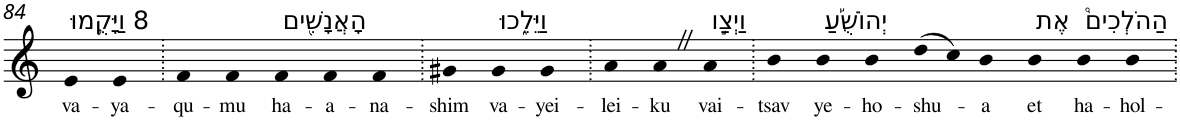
**kern	**text
*part1	*part1
*staff1	*staff1
*I"Piano	*
*I'Pno	*
!!LO:PB:g=z
*clefG2	*
*k[]	*
=84	=84
!LO:TX:a:t=8 וַיָּקֻ֥מוּ	!
!	!LO:LY:b
4e	va-
!	!LO:LY:b
4e	-ya-
=85.	=85.
!	!LO:LY:b
4f	-qu-
!	!LO:LY:b
4f	-mu
!LO:TX:a:t=הָאֲנָשִׁ֖ים	!
!	!LO:LY:b
4f	ha-
!	!LO:LY:b
4f	-a-
!	!LO:LY:b
4f	-na-
=86.	=86.
!	!LO:LY:b
4g#X	-shim
!LO:TX:a:t=וַיֵּלֵ֑כוּ	!
!	!LO:LY:b
4g#	va-
!	!LO:LY:b
4g#	-yei-
=87.	=87.
!	!LO:LY:b
4a	-lei-
!	!LO:LY:b
4aZ	-ku
!LO:TX:a:t=וַיְצַ֣ו	!
!	!LO:LY:b
4a	vai-
=88.	=88.
!	!LO:LY:b
4b	-tsav
!LO:TX:a:t=יְהוֹשֻׁ֡עַ	!
!	!LO:LY:b
4b	ye-
!	!LO:LY:b
4b	-ho-
!	!LO:LY:b
(>8dd	-shu-
8cc)	.
!	!LO:LY:b
4b	-a
!LO:TX:a:t=אֶת	!
!	!LO:LY:b
4b	et
!LO:TX:a:t=הַהֹלְכִים֩	!
!	!LO:LY:b
4b	ha-
!	!LO:LY:b
4b	-hol-
=.	=.
*-	*-
